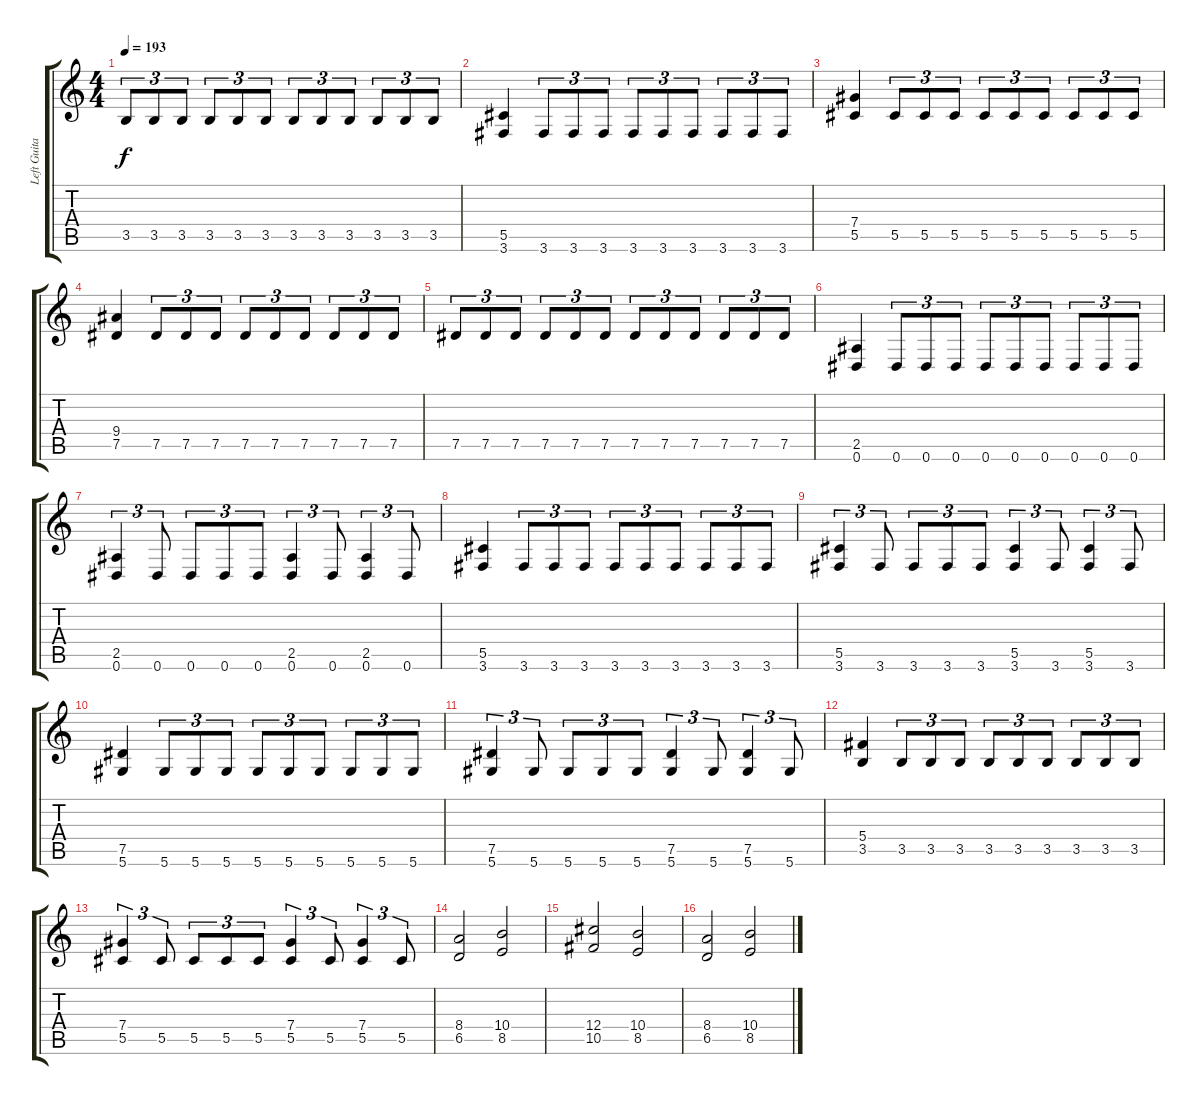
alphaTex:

\track ("Left Guitar" "Left Guita") {instrument distortionguitar}
\staff {score tabs}
\tuning (Eb4 Bb3 Gb3 Db3 Ab2 Eb2) {hide}
\ts (4 4)
\tempo 193
\clef g2
\ks c
3.5.8{tu (3 2) dy f} 3.5.8{tu (3 2)} 3.5.8{tu (3 2)} 3.5.8{tu (3 2)} 3.5.8{tu (3 2)} 3.5.8{tu (3 2)} 3.5.8{tu (3 2)} 3.5.8{tu (3 2)} 3.5.8{tu (3 2)} 3.5.8{tu (3 2)} 3.5.8{tu (3 2)} 3.5.8{tu (3 2)} |
(5.5 3.6).4 3.6.8{tu (3 2)} 3.6.8{tu (3 2)} 3.6.8{tu (3 2)} 3.6.8{tu (3 2)} 3.6.8{tu (3 2)} 3.6.8{tu (3 2)} 3.6.8{tu (3 2)} 3.6.8{tu (3 2)} 3.6.8{tu (3 2)} |
(7.4 5.5).4 5.5.8{tu (3 2)} 5.5.8{tu (3 2)} 5.5.8{tu (3 2)} 5.5.8{tu (3 2)} 5.5.8{tu (3 2)} 5.5.8{tu (3 2)} 5.5.8{tu (3 2)} 5.5.8{tu (3 2)} 5.5.8{tu (3 2)} |
(9.4 7.5).4 7.5.8{tu (3 2)} 7.5.8{tu (3 2)} 7.5.8{tu (3 2)} 7.5.8{tu (3 2)} 7.5.8{tu (3 2)} 7.5.8{tu (3 2)} 7.5.8{tu (3 2)} 7.5.8{tu (3 2)} 7.5.8{tu (3 2)} |
7.5.8{tu (3 2)} 7.5.8{tu (3 2)} 7.5.8{tu (3 2)} 7.5.8{tu (3 2)} 7.5.8{tu (3 2)} 7.5.8{tu (3 2)} 7.5.8{tu (3 2)} 7.5.8{tu (3 2)} 7.5.8{tu (3 2)} 7.5.8{tu (3 2)} 7.5.8{tu (3 2)} 7.5.8{tu (3 2)} |
(2.5 0.6).4 0.6.8{tu (3 2)} 0.6.8{tu (3 2)} 0.6.8{tu (3 2)} 0.6.8{tu (3 2)} 0.6.8{tu (3 2)} 0.6.8{tu (3 2)} 0.6.8{tu (3 2)} 0.6.8{tu (3 2)} 0.6.8{tu (3 2)} |
(2.5 0.6).4{tu (3 2)} 0.6.8{tu (3 2)} 0.6.8{tu (3 2)} 0.6.8{tu (3 2)} 0.6.8{tu (3 2)} (2.5 0.6).4{tu (3 2)} 0.6.8{tu (3 2)} (2.5 0.6).4{tu (3 2)} 0.6.8{tu (3 2)} |
(5.5 3.6).4 3.6.8{tu (3 2)} 3.6.8{tu (3 2)} 3.6.8{tu (3 2)} 3.6.8{tu (3 2)} 3.6.8{tu (3 2)} 3.6.8{tu (3 2)} 3.6.8{tu (3 2)} 3.6.8{tu (3 2)} 3.6.8{tu (3 2)} |
(5.5 3.6).4{tu (3 2)} 3.6.8{tu (3 2)} 3.6.8{tu (3 2)} 3.6.8{tu (3 2)} 3.6.8{tu (3 2)} (5.5 3.6).4{tu (3 2)} 3.6.8{tu (3 2)} (5.5 3.6).4{tu (3 2)} 3.6.8{tu (3 2)} |
(7.5 5.6).4 5.6.8{tu (3 2)} 5.6.8{tu (3 2)} 5.6.8{tu (3 2)} 5.6.8{tu (3 2)} 5.6.8{tu (3 2)} 5.6.8{tu (3 2)} 5.6.8{tu (3 2)} 5.6.8{tu (3 2)} 5.6.8{tu (3 2)} |
(7.5 5.6).4{tu (3 2)} 5.6.8{tu (3 2)} 5.6.8{tu (3 2)} 5.6.8{tu (3 2)} 5.6.8{tu (3 2)} (7.5 5.6).4{tu (3 2)} 5.6.8{tu (3 2)} (7.5 5.6).4{tu (3 2)} 5.6.8{tu (3 2)} |
(5.4 3.5).4 3.5.8{tu (3 2)} 3.5.8{tu (3 2)} 3.5.8{tu (3 2)} 3.5.8{tu (3 2)} 3.5.8{tu (3 2)} 3.5.8{tu (3 2)} 3.5.8{tu (3 2)} 3.5.8{tu (3 2)} 3.5.8{tu (3 2)} |
(7.4 5.5).4{tu (3 2)} 5.5.8{tu (3 2)} 5.5.8{tu (3 2)} 5.5.8{tu (3 2)} 5.5.8{tu (3 2)} (7.4 5.5).4{tu (3 2)} 5.5.8{tu (3 2)} (7.4 5.5).4{tu (3 2)} 5.5.8{tu (3 2)} |
(8.4 6.5).2 (10.4 8.5).2 |
(12.4 10.5).2 (10.4 8.5).2 |
(8.4 6.5).2 (10.4 8.5).2
